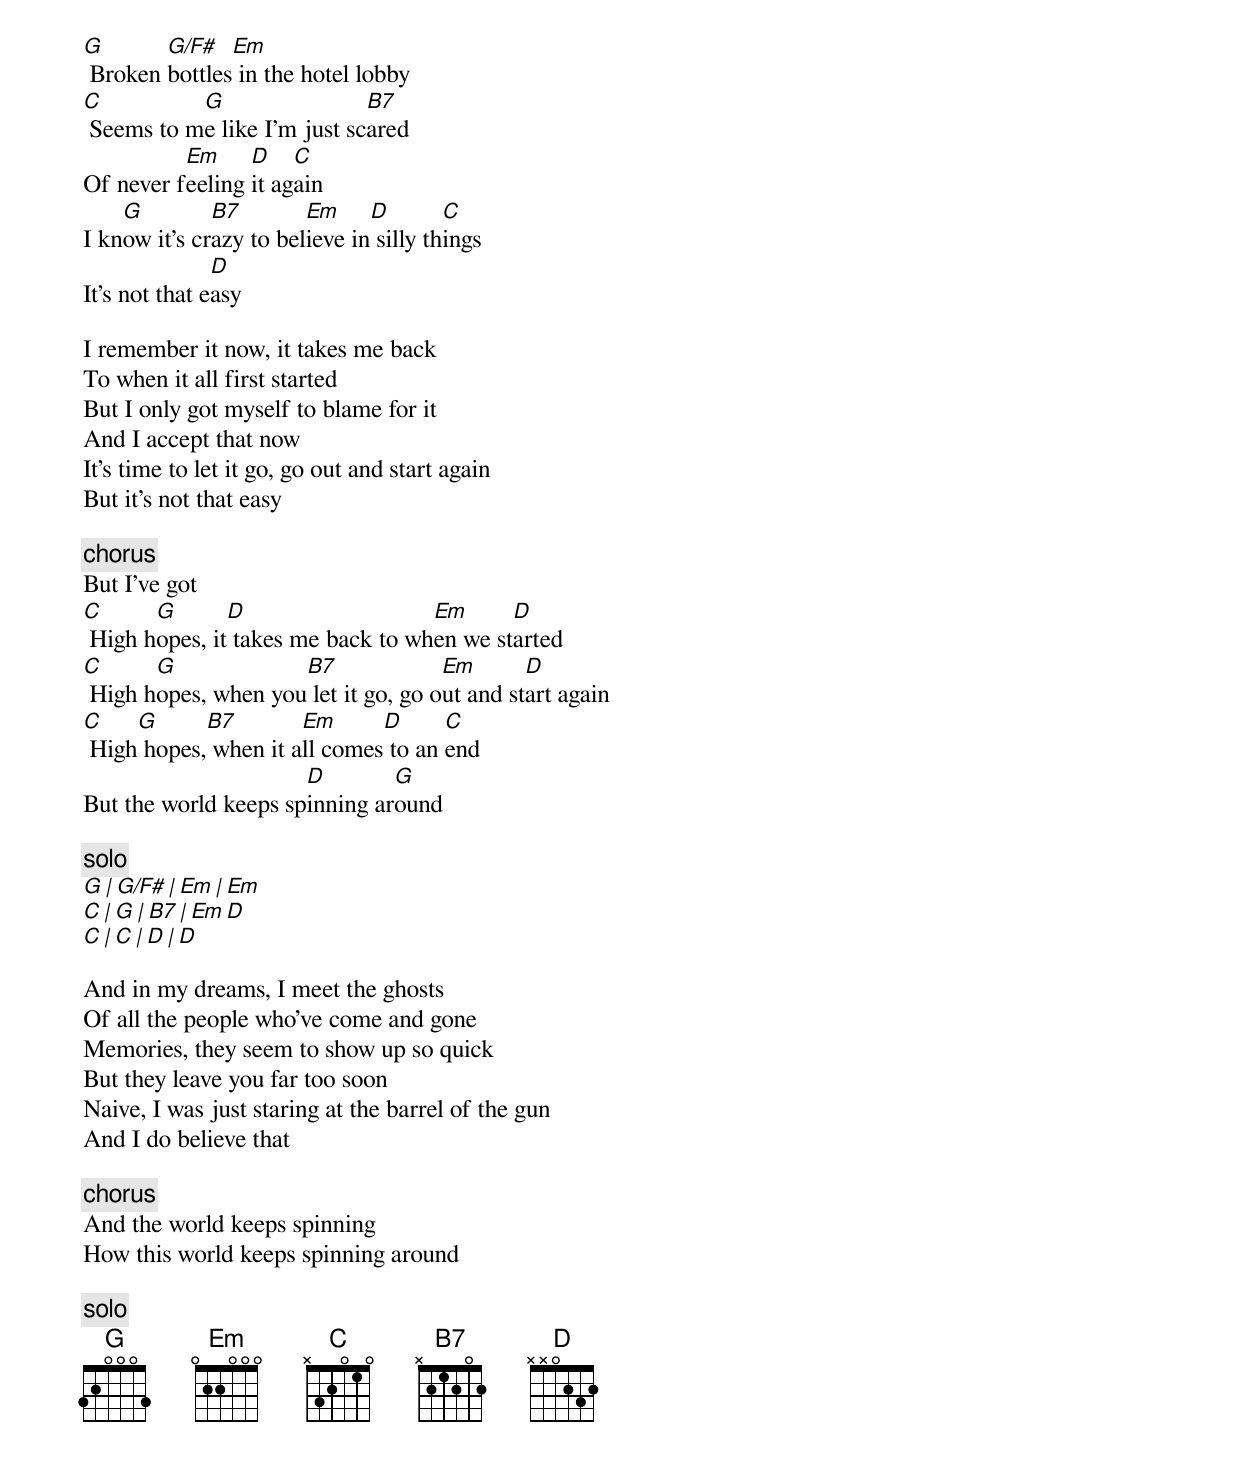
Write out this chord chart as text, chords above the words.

G       G/F#   Em
 Broken bottles in the hotel lobby
C          G                 B7
 Seems to me like I'm just scared
          Em     D    C
Of never feeling it again
    G         B7        Em     D        C
I know it's crazy to believe in silly things
               D
It's not that easy

I remember it now, it takes me back
To when it all first started
But I only got myself to blame for it
And I accept that now
It's time to let it go, go out and start again
But it's not that easy

[chorus]
But I've got
C      G       D                   Em      D
 High hopes, it takes me back to when we started
C      G             B7              Em       D
 High hopes, when you let it go, go out and start again
C    G      B7        Em      D      C
 High hopes, when it all comes to an end
                      D        G
But the world keeps spinning around

[solo]
G | G/F# | Em | Em
C | G | B7 | Em D
C | C | D | D

And in my dreams, I meet the ghosts
Of all the people who've come and gone
Memories, they seem to show up so quick
But they leave you far too soon
Naive, I was just staring at the barrel of the gun
And I do believe that

[chorus]
And the world keeps spinning
How this world keeps spinning around

[solo]
